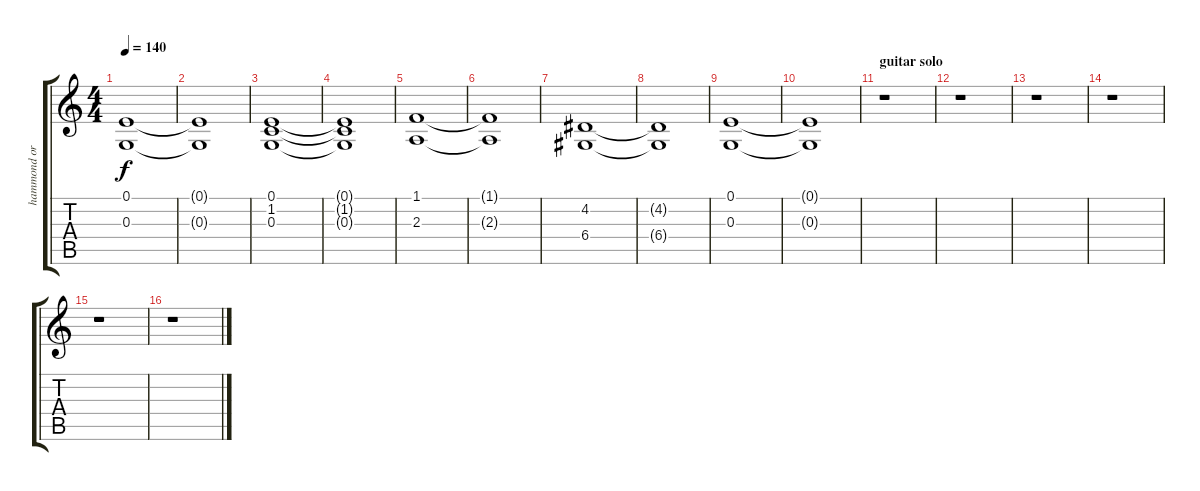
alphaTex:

\track ("hammond organ" "hammond or") {instrument drawbarorgan}
\staff {score tabs}
\tuning (E4 B3 G3 D3 A2 E2) {hide}
\ts (4 4)
\tempo 140
\clef g2
\ks c
(0.1 0.3).1{dy f} |
(0.1{t} 0.3{t}).1 |
(0.1 1.2 0.3).1 |
(0.1{t} 1.2{t} 0.3{t}).1 |
(1.1 2.3).1 |
(1.1{t} 2.3{t}).1 |
(4.2 6.4).1 |
(4.2{t} 6.4{t}).1 |
(0.1 0.3).1 |
(0.1{t} 0.3{t}).1 |
\section ("" "guitar solo")
r.1 |
r.1 |
r.1 |
r.1 |
r.1 |
r.1
